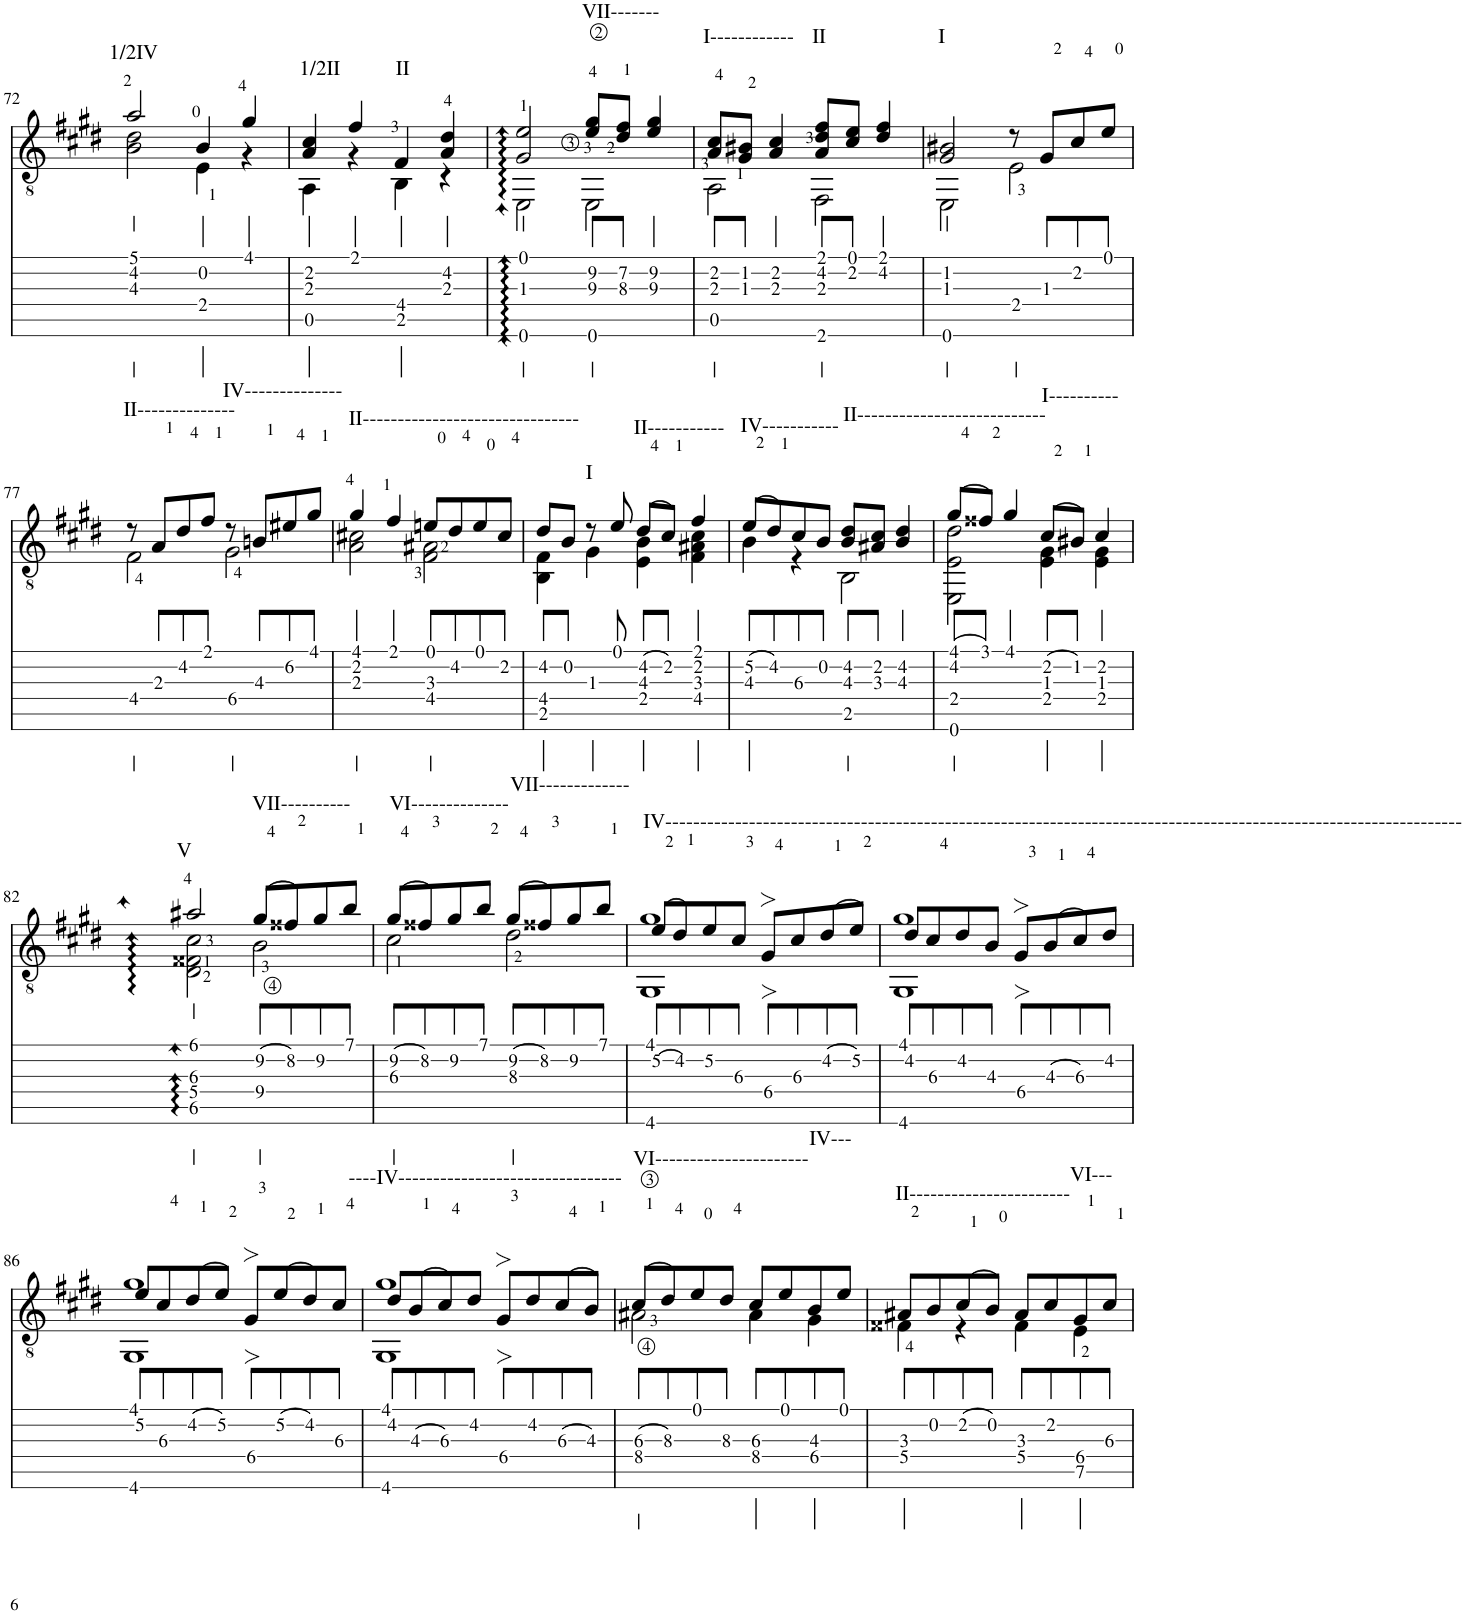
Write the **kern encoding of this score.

**kern	**kern
*part1	*part1
*staff2	*staff1
*I"Classical Guitar	*
*I'Guit.	*
!!LO:PB:g=z
*	*clefGv2
*k[f#c#g#d#]	*k[f#c#g#d#]
*M4/4	*M4/4
*met(c)	*met(c)
=72	=72
*^	*^
!	!	!LO:TX:a:t=1/2IV	!
2a/	2B\ 2d#\	2a/	2B\ 2d#\
4B/	4E\	4B/	4E\
4g#/	4r	4g#/	4r
=73	=73	=73	=73
!	!	!LO:TX:a:t=1/2II	!
4A/ 4c#/	4AA\	4A/ 4c#/	4AA\
4f#/	4r	4f#/	4r
!	!	!LO:TX:a:t=II	!
4F#/	4BB\	4F#/	4BB\
4A/ 4d#/	4r	4A/ 4d#/	4r
=74	=74	=74	=74
2G#/ 2e/	2EE\	2G#/ 2e/	2EE\
!	!	!LO:TX:a:t=VII-------	!
8e/ 8g#/L	2EE\	8e/ 8g#/L	2EE\
8d#/ 8f#/J	.	8d#/ 8f#/J	.
4e/ 4g#/	.	4e/ 4g#/	.
=75	=75	=75	=75
!	!	!LO:TX:a:t=I------------	!
8A/ 8c#/L	2AA\	8A/ 8c#/L	2AA\
8G#/ 8B#/J	.	8G#/ 8B#X/J	.
4A/ 4c#/	.	4A/ 4c#/	.
!	!	!LO:TX:a:t=II	!
8A/ 8d#/ 8f#/L	2FF#\	8A/ 8d#/ 8f#/L	2FF#\
8c#/ 8e/J	.	8c#/ 8e/J	.
4d#/ 4f#/	.	4d#/ 4f#/	.
=76	=76	=76	=76
!	!	!LO:TX:a:t=I	!
2G#/ 2B#/	2EE\	2G#/ 2B#X/	2EE\
8r	2E\	8r	2E\
8G#/L	.	8G#/L	.
8c#/	.	8c#/	.
8e/J	.	8e/J	.
!!LO:LB:g=z	!!
=77	=77	=77	=77
!	!	!LO:TX:a:t=II--------------	!
8r	2F#\	8r	2F#\
8A/L	.	8A/L	.
8d#/	.	8d#/	.
8f#/J	.	8f#/J	.
!	!	!LO:TX:a:t=IV--------------	!
8r	2G#\	8r	2G#\
8Bn/L	.	8Bn/L	.
8e#/	.	8e#X/	.
8g#/J	.	8g#/J	.
=78	=78	=78	=78
!	!	!LO:TX:a:t=II-------------------------------	!
4g#/	2A\ 2c#X\	4g#/	2A\ 2c#X\
4f#/	.	4f#/	.
8en/L	2F#\ 2A#\	8en/L	2F#\ 2A#X\
8d#/	.	8d#/	.
8e/	.	8e/	.
8c#/J	.	8c#/J	.
=79	=79	=79	=79
8d#/L	4BB\ 4F#\	8d#/L	4BB\ 4F#\
8B/J	.	8B/J	.
!	!	!LO:TX:a:t=I	!
8r	4G#\	8r	4G#\
8e/	.	8e/	.
!	!	!LO:TX:a:t=II-----------	!
8d#/L	4E\ 4B\	(8d#/L	4E\ 4B\
8c#/J	.	8c#/J)	.
4f#/	4F#\ 4A#\ 4c#\	4f#/	4F#\ 4A#X\ 4c#\
=80	=80	=80	=80
!	!	!LO:TX:a:t=IV-----------	!
8e/L	4B\	(8e/L	4B\
8d#/	.	8d#/)	.
8c#/	4r	8c#/	4r
8B/J	.	8B/J	.
!	!	!LO:TX:a:t=II---------------------------	!
8B/ 8d#/L	2BB\	8B/ 8d#/L	2BB\
8A#/ 8c#/J	.	8A#X/ 8c#/J	.
4B/ 4d#/	.	4B/ 4d#/	.
=81	=81	=81	=81
8g#/L	2EE\ 2E\ 2d#\	(8g#/L	2EE\ 2E\ 2d#\
8f##/J	.	8f##X/J)	.
4g#/	.	4g#/	.
!	!	!LO:TX:a:t=I----------	!
8c#/L	4E\ 4G#\	(8c#/L	4E\ 4G#\
8B#/J	.	8B#X/J)	.
4c#/	4E\ 4G#\	4c#/	4E\ 4G#\
!!LO:LB:g=z	!!
=82	=82	=82	=82
!	!	!LO:TX:a:t=V	!
2a#/	2D#\ 2F##\ 2c#\	2a#X/	2D#\ 2F##X\ 2c#\
!	!	!LO:TX:a:t=VII----------	!
8g#/L	2B\	(8g#/L	2B<\
8f##/	.	8f##X/)	.
8g#/	.	8g#/	.
8b/J	.	8b/J	.
=83	=83	=83	=83
!	!	!LO:TX:a:t=VI--------------	!
8g#/L	2c#\	(8g#/L	2c#\
8f##/	.	8f##X/)	.
8g#/	.	8g#/	.
8b/J	.	8b/J	.
!	!	!LO:TX:a:t=VII-------------	!
8g#/L	2d#\	(8g#/L	2d#\
8f##X/	.	8f##X/)	.
8g#/	.	8g#/	.
8b/J	.	8b/J	.
=84	=84	=84	=84
!	!	!LO:TX:a:t=IV------------------------------------------------------------------------------------------------------------------	!
8e/L	1GG# 1g#	(8e/L	1GG# 1g#
8d#/	.	8d#/)	.
8e/	.	8e/	.
8c#/J	.	8c#/J	.
8G#>/L	.	8G#>/L	.
8c#/	.	8c#/	.
8d#/	.	(8d#/	.
8e/J	.	8e/J)	.
=85	=85	=85	=85
8d#/L	1GG# 1g#	8d#/L	1GG# 1g#
8c#/	.	8c#/	.
8d#/	.	8d#/	.
8B/J	.	8B/J	.
8G#>/L	.	8G#>/L	.
8B/	.	(8B/	.
8c#/	.	8c#/)	.
8d#/J	.	8d#/J	.
!!LO:LB:g=z	!!
=86	=86	=86	=86
8e/L	1GG# 1g#	8e/L	1GG# 1g#
8c#/	.	8c#/	.
8d#/	.	(8d#/	.
8e/J	.	8e/J)	.
8G#>/L	.	8G#>/L	.
8e/	.	(8e/	.
8d#/	.	8d#/)	.
8c#/J	.	8c#/J	.
=87	=87	=87	=87
!	!	!LO:TX:a:t=----IV--------------------------------	!
8d#/L	1GG# 1g#	8d#/L	1GG# 1g#
8B/	.	(8B/	.
8c#/	.	8c#/)	.
8d#/J	.	8d#/J	.
8G#>/L	.	8G#>/L	.
8d#/	.	8d#/	.
8c#/	.	(8c#/	.
8B/J	.	8B/J)	.
=88	=88	=88	=88
!	!	!LO:TX:a:t=VI----------------------	!
8c#/L	2A#\	(8c#/L	2A#X\
8d#/	.	8d#/)	.
8e/	.	8e/	.
8d#/J	.	8d#/J	.
8c#/L	4A#\	8c#/L	4A#\
8e/	.	8e/	.
!	!	!LO:TX:a:t=IV---	!
8B/	4G#\	8B/	4G#\
8e/J	.	8e/J	.
=89	=89	=89	=89
!	!	!LO:TX:a:t=II-----------------------	!
8A#/L	4F##\	8A#X/L	4F##X\
8B/	.	8B/	.
8c#/	4r	(8c#/	4r
8B/J	.	8B/J)	.
8A#/L	4F##\	8A#/L	4F##\
8c#/	.	8c#/	.
!	!	!LO:TX:a:t=VI---	!
8G#/	4E\	8G#/	4E\
8c#/J	.	8c#/J	.
*v	*v	*	*
*	*v	*v
=	=
*-	*-
